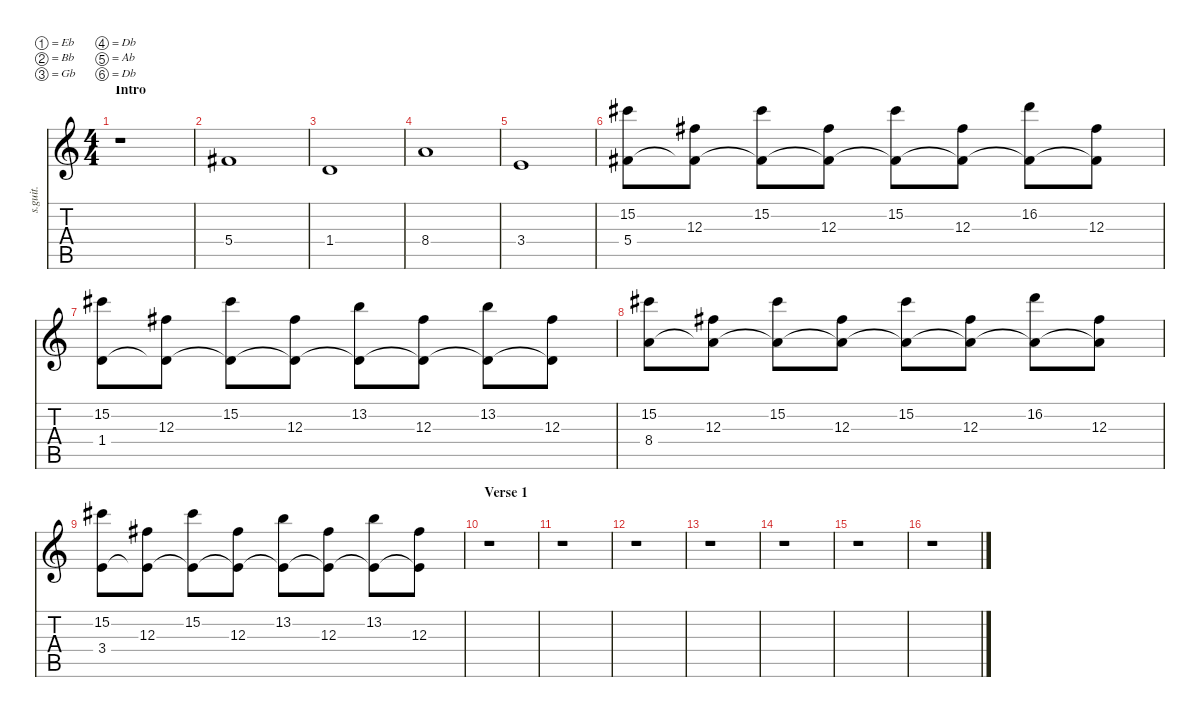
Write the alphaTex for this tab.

\defaultSystemsLayout 4
\hideDynamics
\bracketExtendMode nobrackets
\track ("Joe Hahn (Synth)" "s.guit.") {instrument stringensemble1}
\staff {score tabs}
\tuning (Eb4 Bb3 Gb3 Db3 Ab2 Db2)
\displaytranspose 12
\ts (4 4)
\beaming (8 2 2 2 2)
\section ("" "Intro")
\tempo (110 hide)
\clef g2
\ks c
r.1{dy f instrument stringensemble1} |
5.4{acc #}.1 |
1.4.1 |
8.4.1 |
3.4.1 |
(15.2{acc #} 5.4{acc #}).8 (12.3{acc #} 5.4{t acc #}).8 (15.2{acc #} 5.4{t acc #}).8 (12.3{acc #} 5.4{t acc #}).8 (15.2{acc #} 5.4{t acc #}).8 (12.3{acc #} 5.4{t acc #}).8 (16.2 5.4{t acc #}).8 (12.3{acc #} 5.4{t acc #}).8 |
(15.2{acc #} 1.4).8 (12.3{acc #} 1.4{t}).8 (15.2{acc #} 1.4{t}).8 (12.3{acc #} 1.4{t}).8 (13.2 1.4{t}).8 (12.3{acc #} 1.4{t}).8 (13.2 1.4{t}).8 (12.3{acc #} 1.4{t}).8 |
(15.2{acc #} 8.4).8 (12.3{acc #} 8.4{t}).8 (15.2{acc #} 8.4{t}).8 (12.3{acc #} 8.4{t}).8 (15.2{acc #} 8.4{t}).8 (12.3{acc #} 8.4{t}).8 (16.2 8.4{t}).8 (12.3{acc #} 8.4{t}).8 |
(15.2{acc #} 3.4).8 (12.3{acc #} 3.4{t}).8 (15.2{acc #} 3.4{t}).8 (12.3{acc #} 3.4{t}).8 (13.2 3.4{t}).8 (12.3{acc #} 3.4{t}).8 (13.2 3.4{t}).8 (12.3{acc #} 3.4{t}).8 |
\section ("" "Verse 1")
r.1 |
r.1 |
r.1 |
r.1 |
r.1 |
r.1 |
r.1
